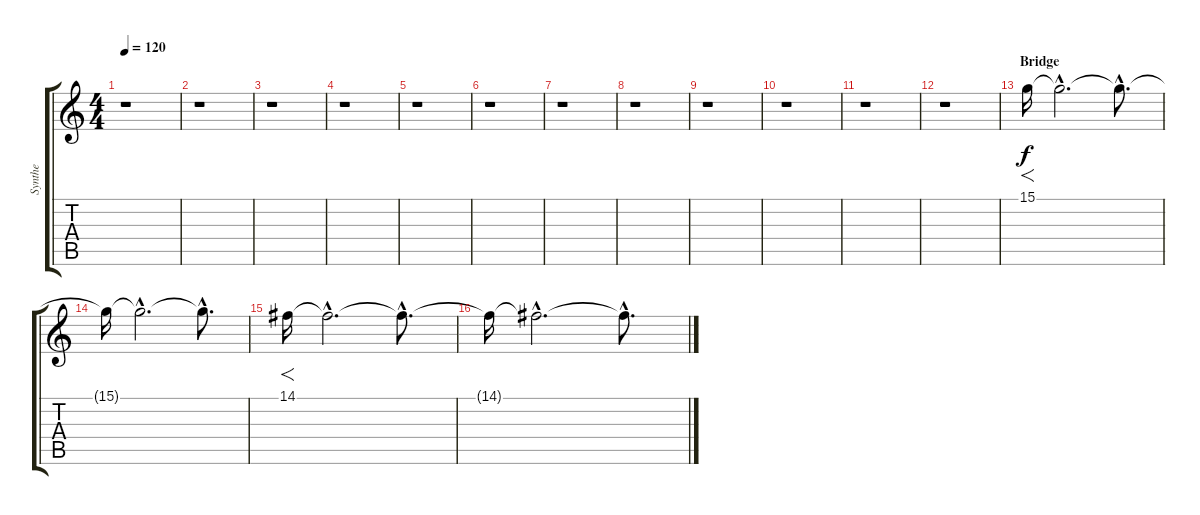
\track ("Synthe" "Synthe") {instrument synthstrings1}
\staff {score tabs}
\tuning (E4 B3 G3 D3 A2 E2) {hide}
\ts (4 4)
\tempo 120
\clef g2
\ks c
r.1{dy f} |
r.1 |
r.1 |
r.1 |
r.1 |
r.1 |
r.1 |
r.1 |
r.1 |
r.1 |
r.1 |
r.1 |
\section ("" "Bridge")
15.1.16{f} 15.1{hac t}.2{d} 15.1{hac t}.8{d} |
15.1{t}.16 15.1{hac t}.2{d} 15.1{hac t}.8{d} |
14.1.16{f} 14.1{hac t}.2{d} 14.1{hac t}.8{d} |
14.1{t}.16 14.1{hac t}.2{d} 14.1{hac t}.8{d}
